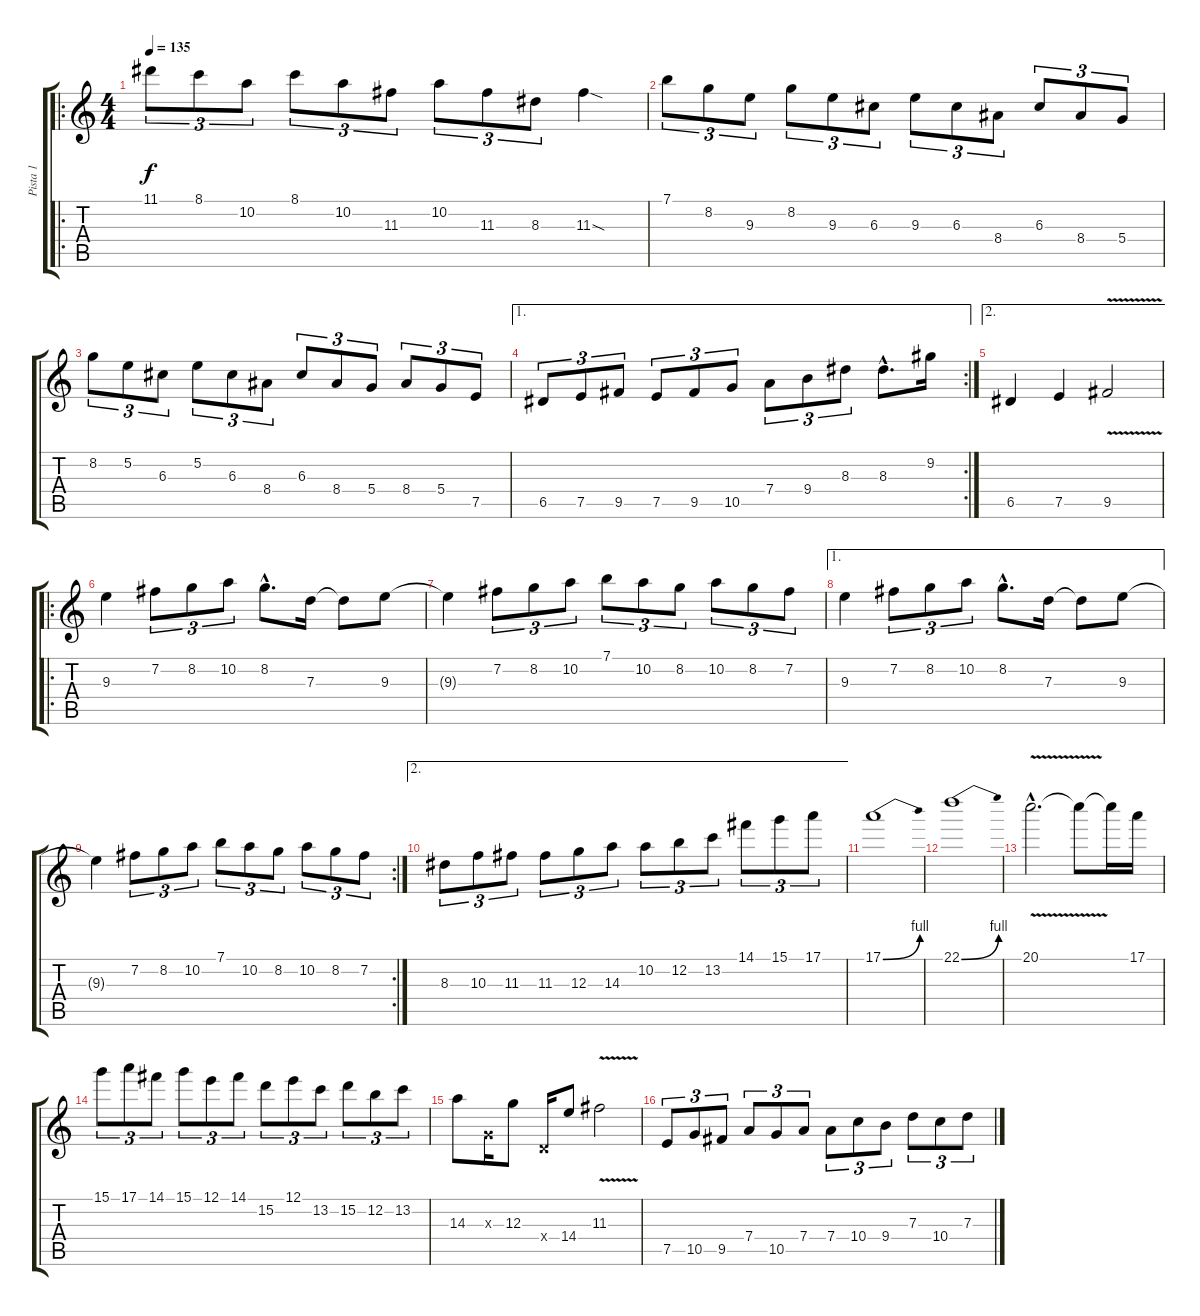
\track ("Pista 1" "Pista 1") {instrument distortionguitar}
\staff {score tabs}
\tuning (E4 B3 G3 D3 A2 E2) {hide}
\ro
\ts (4 4)
\tempo 135
\clef g2
\ks c
11.1.8{tu (3 2) dy f} 8.1.8{tu (3 2)} 10.2.8{tu (3 2)} 8.1.8{tu (3 2)} 10.2.8{tu (3 2)} 11.3.8{tu (3 2)} 10.2.8{tu (3 2)} 11.3.8{tu (3 2)} 8.3.8{tu (3 2)} 11.3{sod}.4 |
7.1.8{tu (3 2)} 8.2.8{tu (3 2)} 9.3.8{tu (3 2)} 8.2.8{tu (3 2)} 9.3.8{tu (3 2)} 6.3.8{tu (3 2)} 9.3.8{tu (3 2)} 6.3.8{tu (3 2)} 8.4.8{tu (3 2)} 6.3.8{tu (3 2)} 8.4.8{tu (3 2)} 5.4.8{tu (3 2)} |
8.2.8{tu (3 2)} 5.2.8{tu (3 2)} 6.3.8{tu (3 2)} 5.2.8{tu (3 2)} 6.3.8{tu (3 2)} 8.4.8{tu (3 2)} 6.3.8{tu (3 2)} 8.4.8{tu (3 2)} 5.4.8{tu (3 2)} 8.4.8{tu (3 2)} 5.4.8{tu (3 2)} 7.5.8{tu (3 2)} |
\ae 1
\rc 2
6.5.8{tu (3 2)} 7.5.8{tu (3 2)} 9.5.8{tu (3 2)} 7.5.8{tu (3 2)} 9.5.8{tu (3 2)} 10.5.8{tu (3 2)} 7.4.8{tu (3 2)} 9.4.8{tu (3 2)} 8.3.8{tu (3 2)} 8.3{hac}.8{d} 9.2.16 |
\ae 2
6.5.4 7.5.4 9.5{v}.2 |
\ro
9.3.4 7.2.8{tu (3 2)} 8.2.8{tu (3 2)} 10.2.8{tu (3 2)} 8.2{hac}.8{d} 7.3.16 7.3{t}.8 9.3.8 |
9.3{t}.4 7.2.8{tu (3 2)} 8.2.8{tu (3 2)} 10.2.8{tu (3 2)} 7.1.8{tu (3 2)} 10.2.8{tu (3 2)} 8.2.8{tu (3 2)} 10.2.8{tu (3 2)} 8.2.8{tu (3 2)} 7.2.8{tu (3 2)} |
\ae 1
9.3.4 7.2.8{tu (3 2)} 8.2.8{tu (3 2)} 10.2.8{tu (3 2)} 8.2{hac}.8{d} 7.3.16 7.3{t}.8 9.3.8 |
\rc 2
9.3{t}.4 7.2.8{tu (3 2)} 8.2.8{tu (3 2)} 10.2.8{tu (3 2)} 7.1.8{tu (3 2)} 10.2.8{tu (3 2)} 8.2.8{tu (3 2)} 10.2.8{tu (3 2)} 8.2.8{tu (3 2)} 7.2.8{tu (3 2)} |
\ae 2
8.3.8{tu (3 2)} 10.3.8{tu (3 2)} 11.3.8{tu (3 2)} 11.3.8{tu (3 2)} 12.3.8{tu (3 2)} 14.3.8{tu (3 2)} 10.2.8{tu (3 2)} 12.2.8{tu (3 2)} 13.2.8{tu (3 2)} 14.1.8{tu (3 2)} 15.1.8{tu (3 2)} 17.1.8{tu (3 2)} |
17.1{be (bend 0 0 60 4)}.1 |
22.1{be (bend 0 0 60 4)}.1 |
20.1{v hac}.2{d} 20.1{t}.8 20.1{t}.16 17.1.16 |
15.1.8{tu (3 2)} 17.1.8{tu (3 2)} 14.1.8{tu (3 2)} 15.1.8{tu (3 2)} 12.1.8{tu (3 2)} 14.1.8{tu (3 2)} 15.2.8{tu (3 2)} 12.1.8{tu (3 2)} 13.2.8{tu (3 2)} 15.2.8{tu (3 2)} 12.2.8{tu (3 2)} 13.2.8{tu (3 2)} |
14.3.8 0.3{x}.16 12.3.8 0.4{x}.16 14.4.8 11.3{v}.2 |
7.5.8{tu (3 2)} 10.5.8{tu (3 2)} 9.5.8{tu (3 2)} 7.4.8{tu (3 2)} 10.5.8{tu (3 2)} 7.4.8{tu (3 2)} 7.4.8{tu (3 2)} 10.4.8{tu (3 2)} 9.4.8{tu (3 2)} 7.3.8{tu (3 2)} 10.4.8{tu (3 2)} 7.3.8{tu (3 2)}
